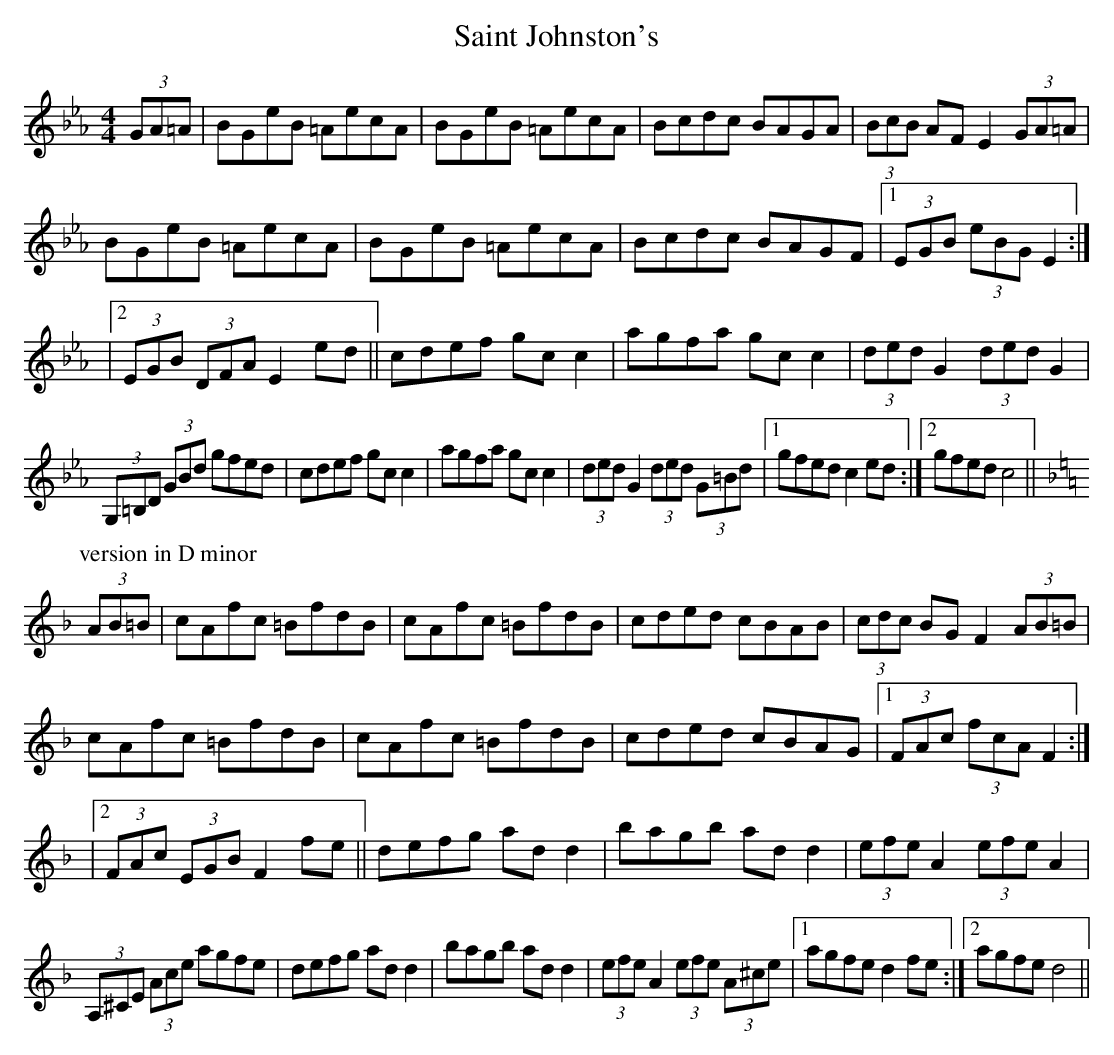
X:1
T: Saint Johnston's
M: 4/4
L: 1/8
K: Cm
(3GA=A | BGeB =AecA |  BGeB =AecA | Bcdc BAGA |\
(3BcB AF E2 (3GA=A |
BGeB =AecA |  BGeB =AecA | Bcdc BAGF |1 (3EGB (3eBG E2 :|
|2 (3EGB (3DFA E2 ed || cdef gc c2 | agfa gc c2 |\
(3ded G2 (3ded G2 |
(3G,=B,D (3GBd gfed | cdef gc c2 | agfa gc c2 |\
(3ded G2 (3ded (3G=Bd |1 gfed c2 ed :|2 gfed c4 ||
P: version in D minor
K: Dm
(3AB=B | cAfc =BfdB |  cAfc =BfdB | cded cBAB |\
(3cdc BG F2 (3AB=B |
cAfc =BfdB |  cAfc =BfdB | cded cBAG |1 (3FAc (3fcA F2 :|
|2 (3FAc (3EGB F2 fe || defg ad d2 | bagb ad d2 |\
(3efe A2 (3efe A2 |
(3A,^CE (3Ace agfe | defg ad d2 | bagb ad d2 |\
(3efe A2 (3efe (3A^ce |1 agfe d2 fe :|2 agfe d4 ||
